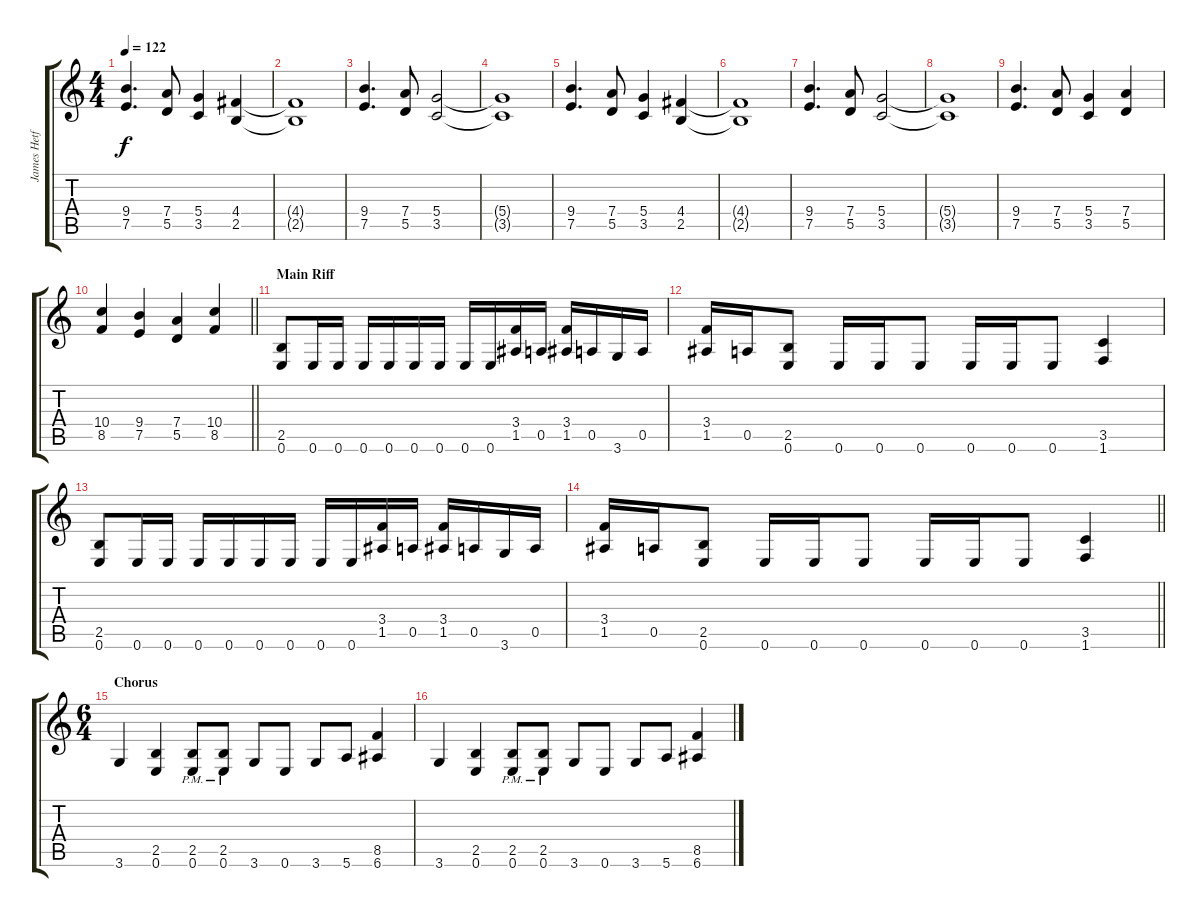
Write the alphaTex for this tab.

\track ("James Hetfield" "James Hetf") {instrument distortionguitar}
\staff {score tabs}
\tuning (E4 B3 G3 D3 A2 E2) {hide}
\ts (4 4)
\tempo 122
\clef g2
\ks c
(9.4 7.5).4{d dy f} (7.4 5.5).8 (5.4 3.5).4 (4.4 2.5).4 |
(4.4{t} 2.5{t}).1 |
(9.4 7.5).4{d} (7.4 5.5).8 (5.4 3.5).2 |
(5.4{t} 3.5{t}).1 |
(9.4 7.5).4{d} (7.4 5.5).8 (5.4 3.5).4 (4.4 2.5).4 |
(4.4{t} 2.5{t}).1 |
(9.4 7.5).4{d} (7.4 5.5).8 (5.4 3.5).2 |
(5.4{t} 3.5{t}).1 |
(9.4 7.5).4{d} (7.4 5.5).8 (5.4 3.5).4 (7.4 5.5).4 |
\barLineRight lightlight
(10.4 8.5).4 (9.4 7.5).4 (7.4 5.5).4 (10.4 8.5).4 |
\section ("" "Main Riff")
(2.5 0.6).8 0.6.16 0.6.16 0.6.16 0.6.16 0.6.16 0.6.16 0.6.16 0.6.16 (3.4 1.5).16 0.5.16 (3.4 1.5).16 0.5.16 3.6.16 0.5.16 |
(3.4 1.5).16 0.5.16 (2.5 0.6).8 0.6.16 0.6.16 0.6.8 0.6.16 0.6.16 0.6.8 (3.5 1.6).4 |
(2.5 0.6).8 0.6.16 0.6.16 0.6.16 0.6.16 0.6.16 0.6.16 0.6.16 0.6.16 (3.4 1.5).16 0.5.16 (3.4 1.5).16 0.5.16 3.6.16 0.5.16 |
\barLineRight lightlight
(3.4 1.5).16 0.5.16 (2.5 0.6).8 0.6.16 0.6.16 0.6.8 0.6.16 0.6.16 0.6.8 (3.5 1.6).4 |
\ts (6 4)
\section ("" "Chorus")
3.6.4 (2.5 0.6).4 (2.5{pm} 0.6{pm}).8 (2.5{pm} 0.6{pm}).8 3.6.8 0.6.8 3.6.8 5.6.8 (8.5 6.6).4 |
3.6.4 (2.5 0.6).4 (2.5{pm} 0.6{pm}).8 (2.5{pm} 0.6{pm}).8 3.6.8 0.6.8 3.6.8 5.6.8 (8.5 6.6).4
